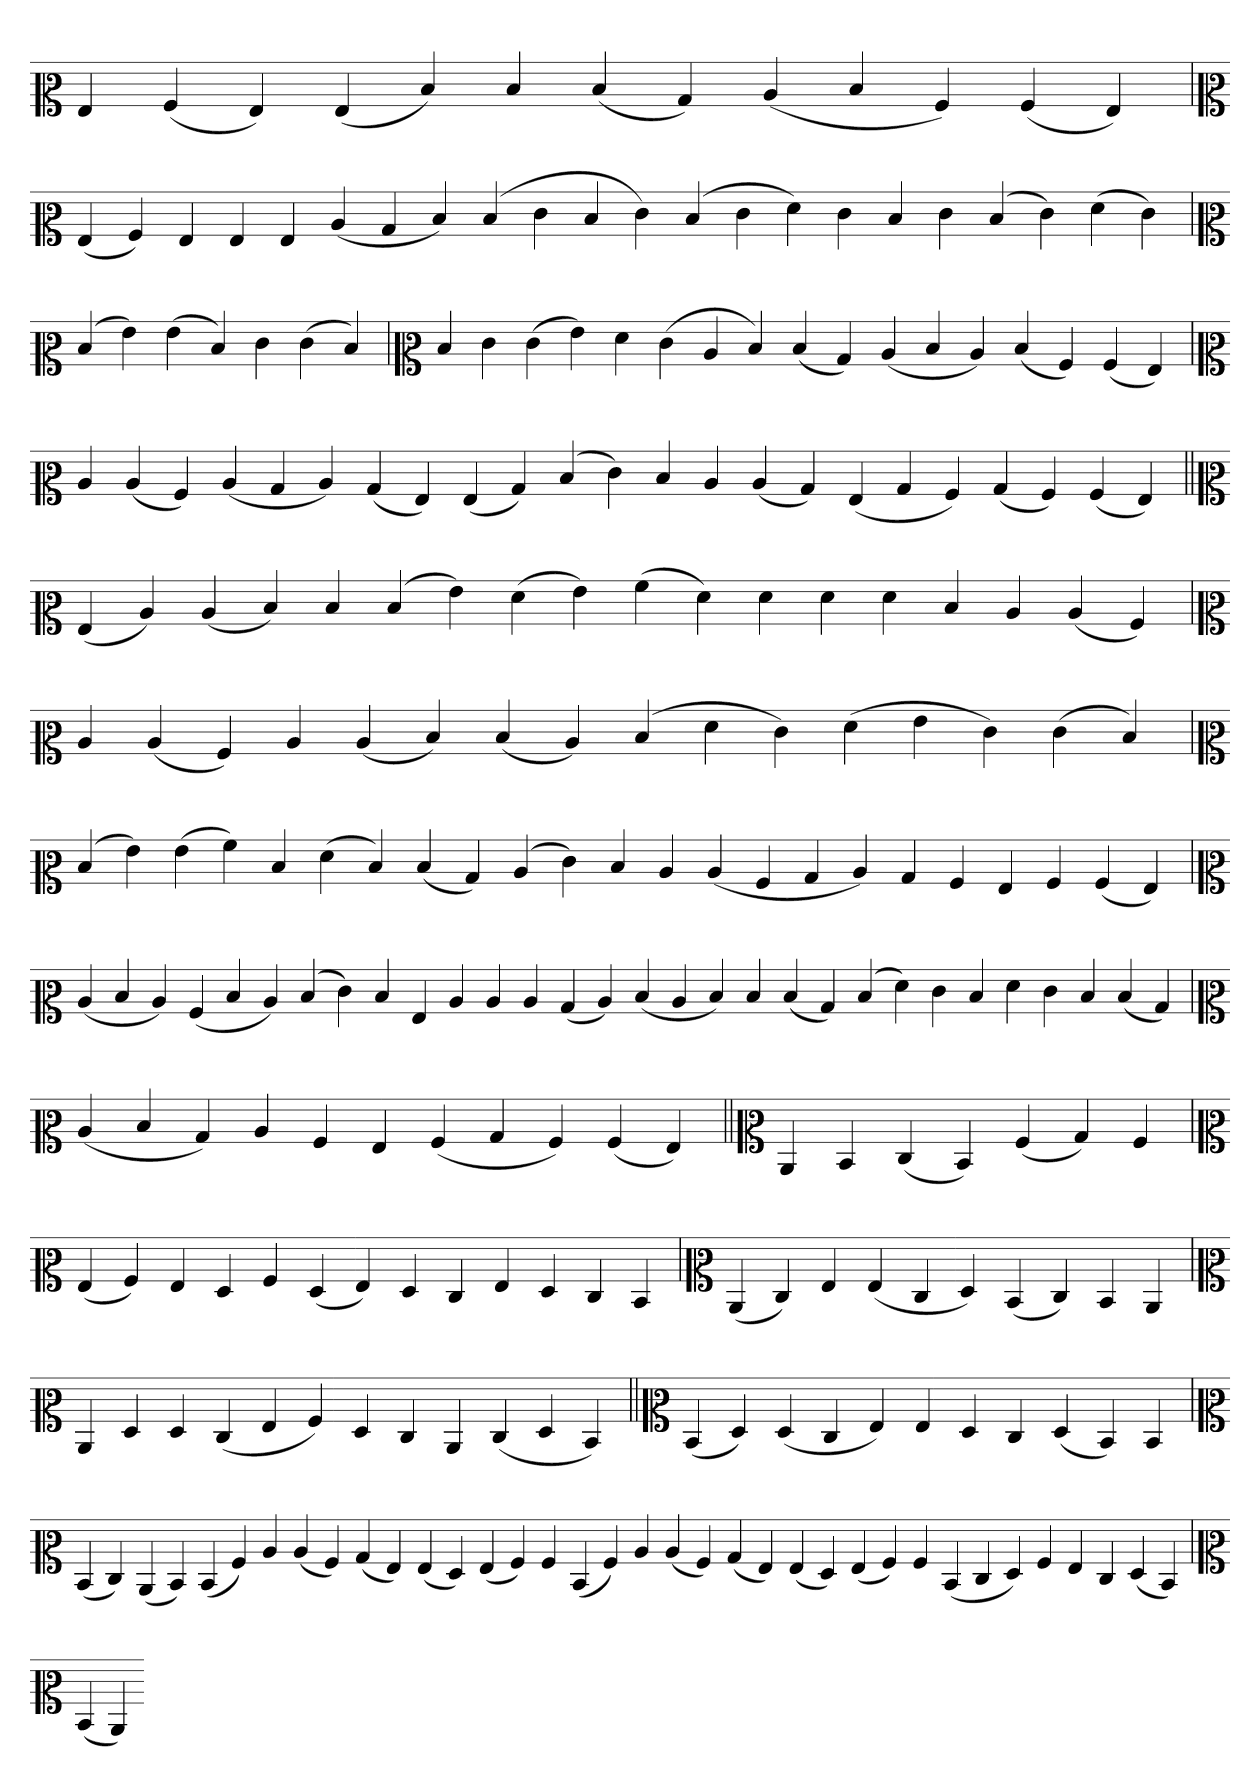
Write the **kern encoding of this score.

**kern
*part1
*staff1
*clefC2
=
4G
(4A
4G)
(4G
4d)
4d
(4d
4B)
(4c
4d
4A)
(4A
4G)
=`
*clefC2
(4G
4A)
4G
4G
4G
(4c
4B
4d)
(4d
4e
4d
4e)
(4d
4e
4f)
4e
4d
4e
(4d
4e)
(4f
4e)
=
*clefC2
(4d
4g)
(4g
4d)
4e
(4e
4d)
=`
*clefC2
4d
4e
(4e
4g)
4f
(4e
4c
4d)
(4d
4B)
(4c
4d
4c)
(4d
4A)
(4A
4G)
='
*clefC2
4c
(4c
4A)
(4c
4B
4c)
(4B
4G)
(4G
4B)
(4d
4e)
4d
4c
(4c
4B)
(4G
4B
4A)
(4B
4A)
(4A
4G)
=||
*clefC2
(4G
4c)
(4c
4d)
4d
(4d
4g)
(4f
4g)
(4a
4f)
4f
4f
4f
4d
4c
(4c
4A)
=`
*clefC2
4c
(4c
4A)
4c
(4c
4d)
(4d
4c)
(4d
4f
4e)
(4f
4g
4e)
(4e
4d)
='
*clefC2
(4d
4g)
(4g
4a)
4d
(4f
4d)
(4d
4B)
(4c
4e)
4d
4c
(4c
4A
4B
4c)
4B
4A
4G
4A
(4A
4G)
='
*clefC2
(4c
4d
4c)
(4A
4d
4c)
(4d
4e)
4d
4G
4c
4c
4c
(4B
4c)
(4d
4c
4d)
4d
(4d
4B)
(4d
4f)
4e
4d
4f
4e
4d
(4d
4B)
=`
*clefC2
(4c
4d
4B)
4c
4A
4G
(4A
4B
4A)
(4A
4G)
=||
*clefC2
4C
4D
(4E
4D)
(4A
4B)
4A
=`
*clefC2
(4G
4A)
4G
4F
4A
(4F
4G)
4F
4E
4G
4F
4E
4D
='
*clefC2
(4C
4E)
4G
(4G
4E
4F)
(4D
4E)
4D
4C
=`
*clefC2
4C
4F
4F
(4E
4G
4A)
4F
4E
4C
(4E
4F
4D)
=||
*clefC2
(4D
4F)
(4F
4E
4G)
4G
4F
4E
(4F
4D)
4D
=`
*clefC2
(4D
4E)
(4C
4D)
(4D
4A)
4c
(4c
4A)
(4B
4G)
(4G
4F)
(4G
4A)
4A
(4D
4A)
4c
(4c
4A)
(4B
4G)
(4G
4F)
(4G
4A)
4A
(4D
4E
4F)
4A
4G
4E
(4F
4D)
='
*clefC2
(4D
4C)
=-
*-
